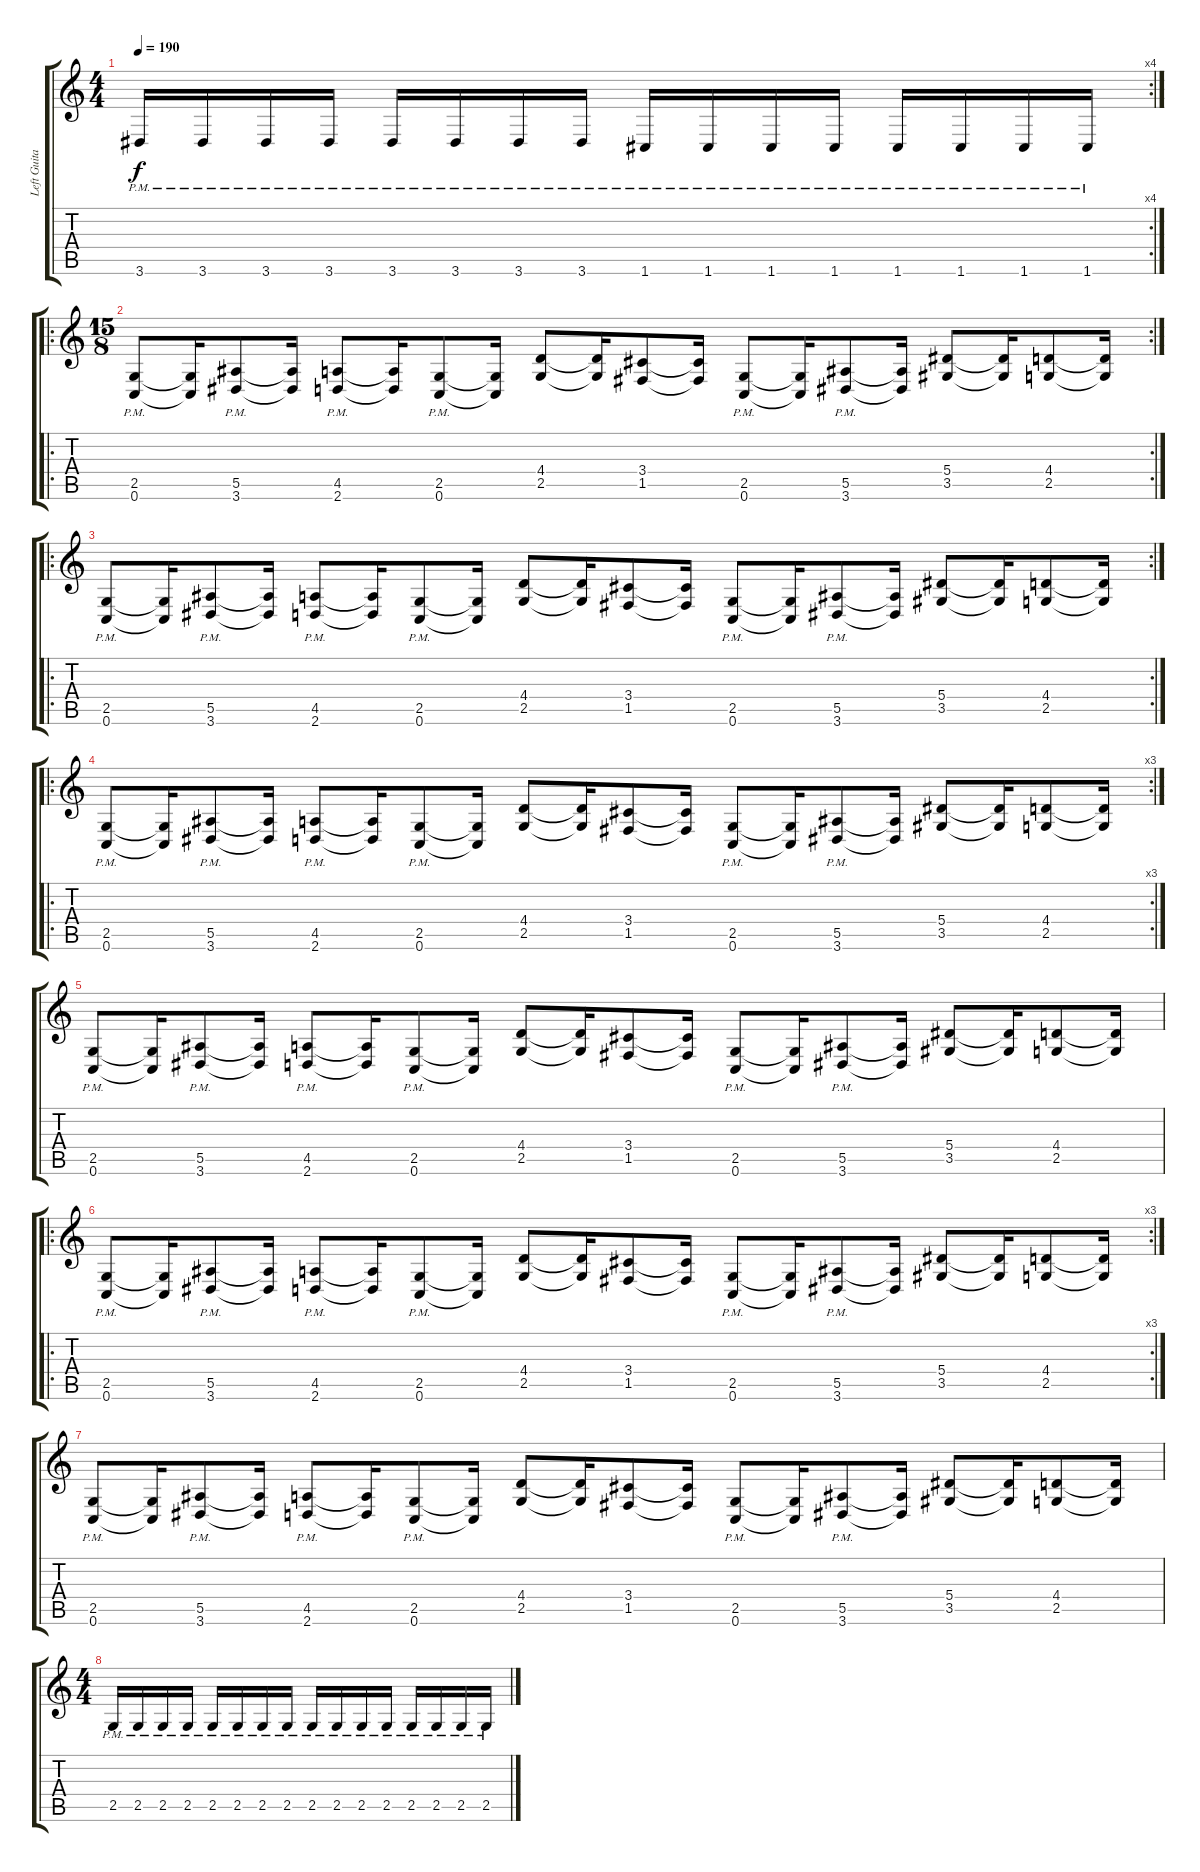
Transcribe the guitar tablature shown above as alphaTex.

\track ("Left Guitar" "Left Guita") {instrument distortionguitar}
\staff {score tabs}
\tuning (C4 G3 Eb3 Bb2 F2 C2) {hide}
\rc 4
\ts (4 4)
\tempo 190
\clef g2
\ks c
3.6{pm}.16{dy f} 3.6{pm}.16 3.6{pm}.16 3.6{pm}.16 3.6{pm}.16 3.6{pm}.16 3.6{pm}.16 3.6{pm}.16 1.6{pm}.16 1.6{pm}.16 1.6{pm}.16 1.6{pm}.16 1.6{pm}.16 1.6{pm}.16 1.6{pm}.16 1.6{pm}.16 |
\ro
\rc 2
\ts (15 8)
(2.5{pm} 0.6{pm}).8 (2.5{t} 0.6{t}).16 (5.5{pm} 3.6{pm}).8 (5.5{t} 3.6{t}).16 (4.5{pm} 2.6{pm}).8 (4.5{t} 2.6{t}).16 (2.5{pm} 0.6{pm}).8 (2.5{t} 0.6{t}).16 (4.4 2.5).8 (4.4{t} 2.5{t}).16 (3.4 1.5).8 (3.4{t} 1.5{t}).16 (2.5{pm} 0.6{pm}).8 (2.5{t} 0.6{t}).16 (5.5{pm} 3.6{pm}).8 (5.5{t} 3.6{t}).16 (5.4 3.5).8 (5.4{t} 3.5{t}).16 (4.4 2.5).8 (4.4{t} 2.5{t}).16 |
\ro
\rc 2
(2.5{pm} 0.6{pm}).8 (2.5{t} 0.6{t}).16 (5.5{pm} 3.6{pm}).8 (5.5{t} 3.6{t}).16 (4.5{pm} 2.6{pm}).8 (4.5{t} 2.6{t}).16 (2.5{pm} 0.6{pm}).8 (2.5{t} 0.6{t}).16 (4.4 2.5).8 (4.4{t} 2.5{t}).16 (3.4 1.5).8 (3.4{t} 1.5{t}).16 (2.5{pm} 0.6{pm}).8 (2.5{t} 0.6{t}).16 (5.5{pm} 3.6{pm}).8 (5.5{t} 3.6{t}).16 (5.4 3.5).8 (5.4{t} 3.5{t}).16 (4.4 2.5).8 (4.4{t} 2.5{t}).16 |
\ro
\rc 3
(2.5{pm} 0.6{pm}).8 (2.5{t} 0.6{t}).16 (5.5{pm} 3.6{pm}).8 (5.5{t} 3.6{t}).16 (4.5{pm} 2.6{pm}).8 (4.5{t} 2.6{t}).16 (2.5{pm} 0.6{pm}).8 (2.5{t} 0.6{t}).16 (4.4 2.5).8 (4.4{t} 2.5{t}).16 (3.4 1.5).8 (3.4{t} 1.5{t}).16 (2.5{pm} 0.6{pm}).8 (2.5{t} 0.6{t}).16 (5.5{pm} 3.6{pm}).8 (5.5{t} 3.6{t}).16 (5.4 3.5).8 (5.4{t} 3.5{t}).16 (4.4 2.5).8 (4.4{t} 2.5{t}).16 |
(2.5{pm} 0.6{pm}).8 (2.5{t} 0.6{t}).16 (5.5{pm} 3.6{pm}).8 (5.5{t} 3.6{t}).16 (4.5{pm} 2.6{pm}).8 (4.5{t} 2.6{t}).16 (2.5{pm} 0.6{pm}).8 (2.5{t} 0.6{t}).16 (4.4 2.5).8 (4.4{t} 2.5{t}).16 (3.4 1.5).8 (3.4{t} 1.5{t}).16 (2.5{pm} 0.6{pm}).8 (2.5{t} 0.6{t}).16 (5.5{pm} 3.6{pm}).8 (5.5{t} 3.6{t}).16 (5.4 3.5).8 (5.4{t} 3.5{t}).16 (4.4 2.5).8 (4.4{t} 2.5{t}).16 |
\ro
\rc 3
(2.5{pm} 0.6{pm}).8 (2.5{t} 0.6{t}).16 (5.5{pm} 3.6{pm}).8 (5.5{t} 3.6{t}).16 (4.5{pm} 2.6{pm}).8 (4.5{t} 2.6{t}).16 (2.5{pm} 0.6{pm}).8 (2.5{t} 0.6{t}).16 (4.4 2.5).8 (4.4{t} 2.5{t}).16 (3.4 1.5).8 (3.4{t} 1.5{t}).16 (2.5{pm} 0.6{pm}).8 (2.5{t} 0.6{t}).16 (5.5{pm} 3.6{pm}).8 (5.5{t} 3.6{t}).16 (5.4 3.5).8 (5.4{t} 3.5{t}).16 (4.4 2.5).8 (4.4{t} 2.5{t}).16 |
(2.5{pm} 0.6{pm}).8 (2.5{t} 0.6{t}).16 (5.5{pm} 3.6{pm}).8 (5.5{t} 3.6{t}).16 (4.5{pm} 2.6{pm}).8 (4.5{t} 2.6{t}).16 (2.5{pm} 0.6{pm}).8 (2.5{t} 0.6{t}).16 (4.4 2.5).8 (4.4{t} 2.5{t}).16 (3.4 1.5).8 (3.4{t} 1.5{t}).16 (2.5{pm} 0.6{pm}).8 (2.5{t} 0.6{t}).16 (5.5{pm} 3.6{pm}).8 (5.5{t} 3.6{t}).16 (5.4 3.5).8 (5.4{t} 3.5{t}).16 (4.4 2.5).8 (4.4{t} 2.5{t}).16 |
\ts (4 4)
2.5{pm}.16 2.5{pm}.16 2.5{pm}.16 2.5{pm}.16 2.5{pm}.16 2.5{pm}.16 2.5{pm}.16 2.5{pm}.16 2.5{pm}.16 2.5{pm}.16 2.5{pm}.16 2.5{pm}.16 2.5{pm}.16 2.5{pm}.16 2.5{pm}.16 2.5{pm}.16
